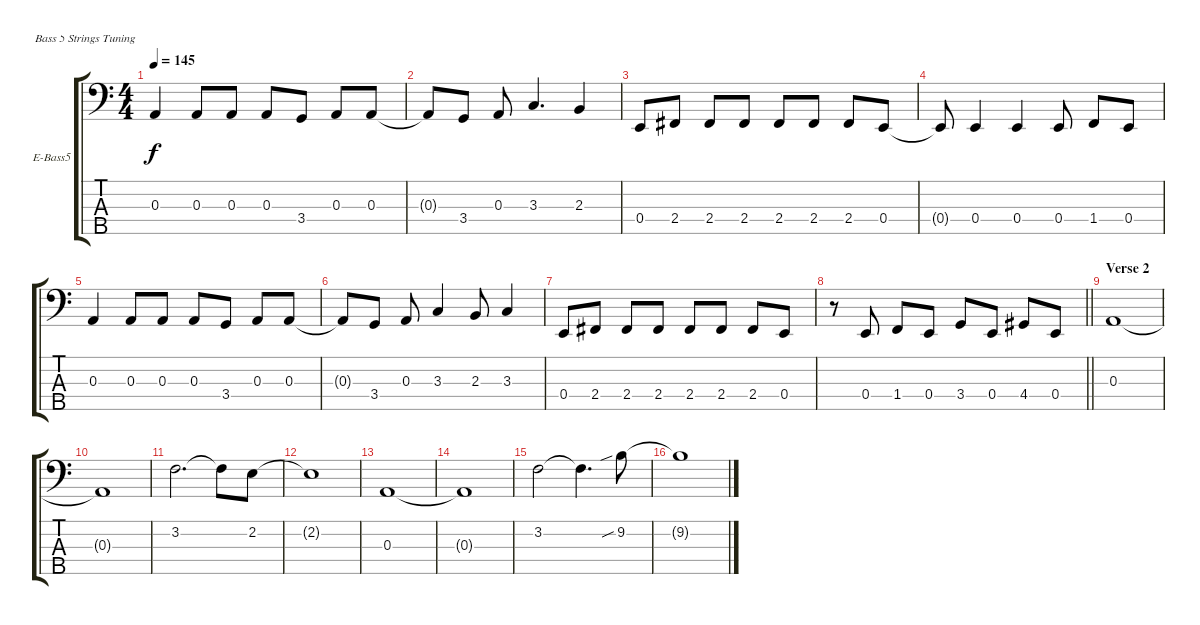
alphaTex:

\bracketExtendMode groupsimilarinstruments
\firstSystemTrackNameOrientation horizontal
\otherSystemsTrackNameOrientation horizontal
\track ("bass (Adrey Stefnuk)" "E-Bass5") {instrument electricbassfinger}
\staff {score tabs}
\tuning (G2 D2 A1 E1 B0)
\ts (4 4)
\tempo 145
\clef f4
\ks aminor
0.3.4{dy f} 0.3.8 0.3.8 0.3.8 3.4.8 0.3.8 0.3.8 |
0.3{t}.8 3.4.8 0.3.8 3.3.4{d} 2.3.4 |
0.4.8 2.4.8 2.4.8 2.4.8 2.4.8 2.4.8 2.4.8 0.4.8 |
0.4{t}.8 0.4.4 0.4.4 0.4.8 1.4.8 0.4.8 |
0.3.4 0.3.8 0.3.8 0.3.8 3.4.8 0.3.8 0.3.8 |
0.3{t}.8 3.4.8 0.3.8 3.3.4 2.3.8 3.3.4 |
0.4.8 2.4.8 2.4.8 2.4.8 2.4.8 2.4.8 2.4.8 0.4.8 |
\barLineRight lightlight
r.8 0.4.8 1.4.8 0.4.8 3.4.8 0.4.8 4.4.8 0.4.8 |
\section ("" "Verse 2")
0.3.1 |
0.3{t}.1 |
3.2.2{d} 3.2{t}.8 2.2.8 |
2.2{t}.1 |
0.3.1 |
0.3{t}.1 |
3.2.2 3.2{t}.4{d} 9.2{sib}.8 |
9.2{t}.1
